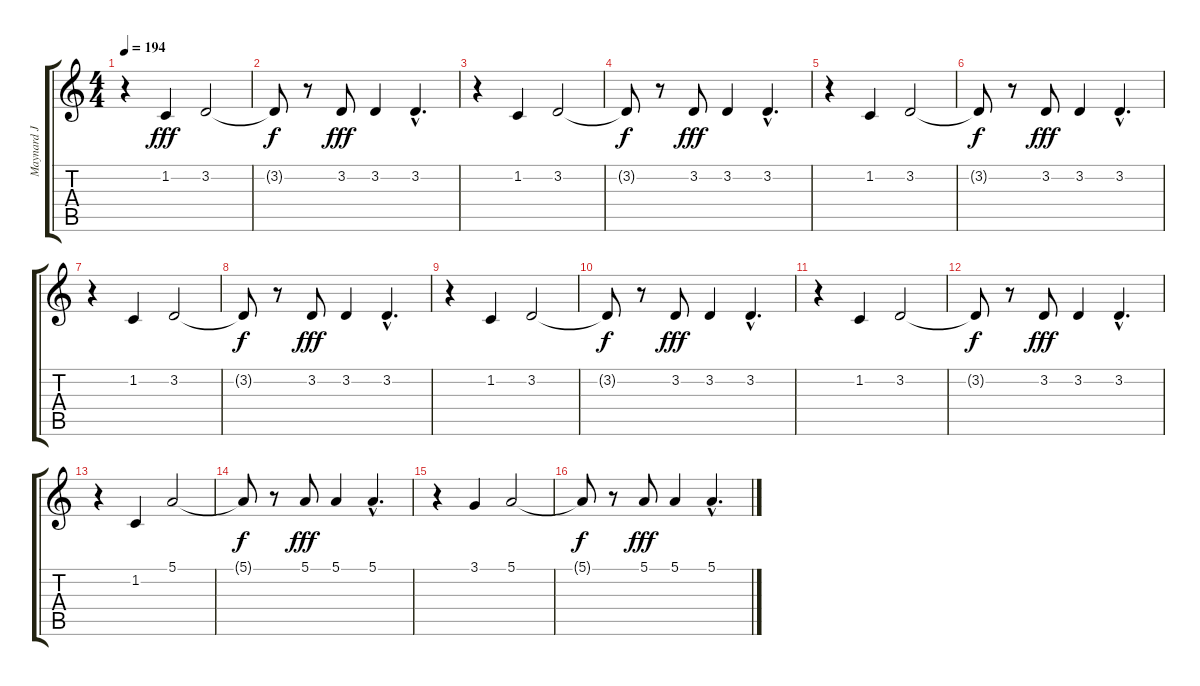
\track ("Maynard J Keenan" "Maynard J ") {instrument lead2sawtooth}
\staff {score tabs}
\tuning (E4 B3 G3 D3 A2 E2) {hide}
\ts (4 4)
\tempo 194
\clef g2
\ks c
r.4{dy fff} 1.2.4 3.2.2 |
3.2{t}.8{dy f} r.8 3.2.8{dy fff} 3.2.4 3.2{hac}.4{d} |
r.4 1.2.4 3.2.2 |
3.2{t}.8{dy f} r.8 3.2.8{dy fff} 3.2.4 3.2{hac}.4{d} |
r.4 1.2.4 3.2.2 |
3.2{t}.8{dy f} r.8 3.2.8{dy fff} 3.2.4 3.2{hac}.4{d} |
r.4 1.2.4 3.2.2 |
3.2{t}.8{dy f} r.8 3.2.8{dy fff} 3.2.4 3.2{hac}.4{d} |
r.4 1.2.4 3.2.2 |
3.2{t}.8{dy f} r.8 3.2.8{dy fff} 3.2.4 3.2{hac}.4{d} |
r.4 1.2.4 3.2.2 |
3.2{t}.8{dy f} r.8 3.2.8{dy fff} 3.2.4 3.2{hac}.4{d} |
r.4 1.2.4 5.1.2 |
5.1{t}.8{dy f} r.8 5.1.8{dy fff} 5.1.4 5.1{hac}.4{d} |
r.4 3.1.4 5.1.2 |
5.1{t}.8{dy f} r.8 5.1.8{dy fff} 5.1.4 5.1{hac}.4{d}
